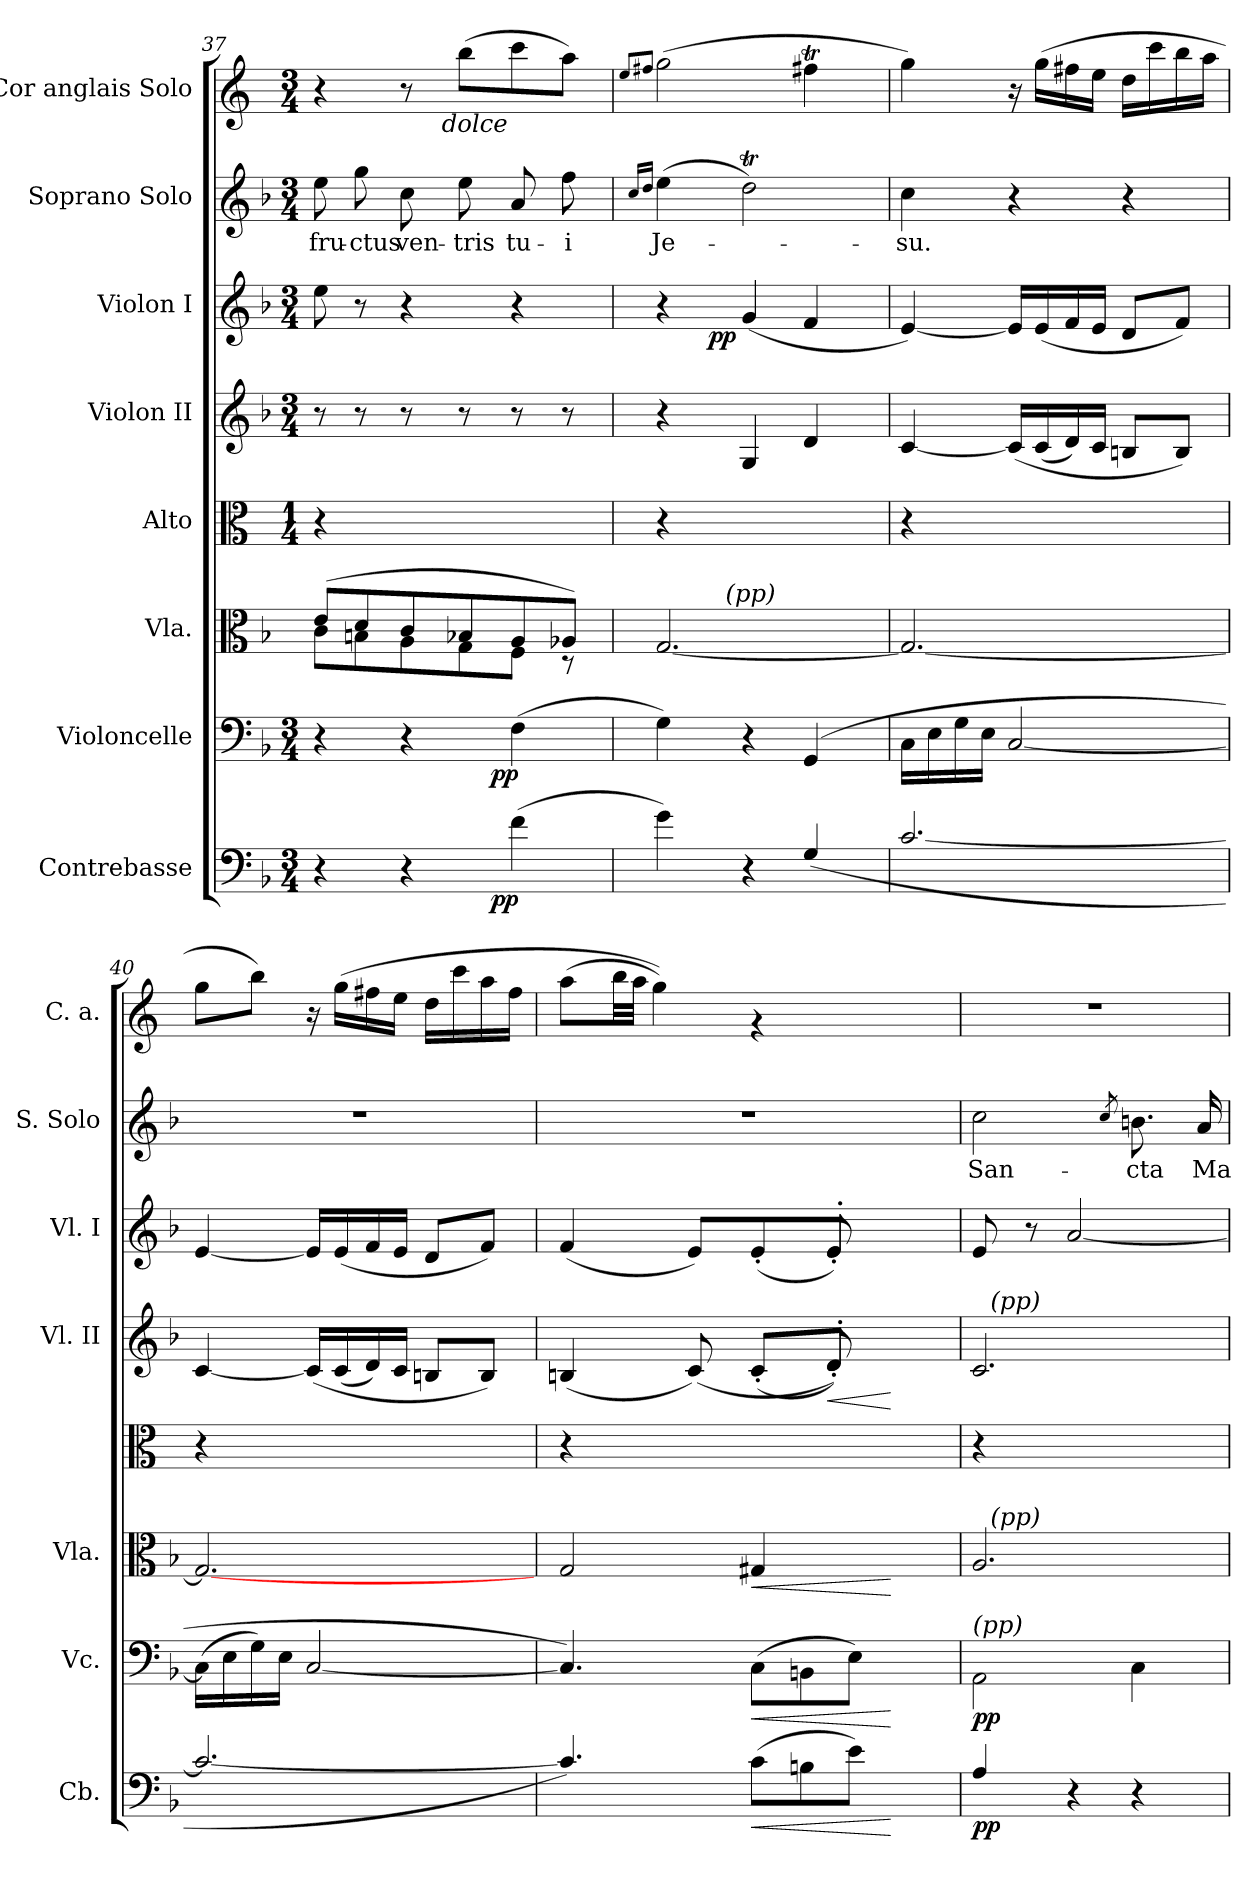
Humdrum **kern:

**kern	**dynam	**kern	**dynam	**kern	**dynam	**kern	**kern	**dynam	**kern	**dynam	**kern	**text	**kern
*part8	*part8	*part7	*part7	*part6	*part6	*part5	*part4	*part4	*part3	*part3	*part2	*part2	*part1
*staff8	*staff8	*staff7	*staff7	*staff6	*staff6	*staff5	*staff4	*staff4	*staff3	*staff3	*staff2	*staff2	*staff1
*I"Contrebasse	*	*I"Violoncelle	*	*I"Vla.	*	*I"Alto	*I"Violon II	*	*I"Violon I	*	*I"Soprano Solo	*	*I"Cor anglais Solo
*I'Cb.	*	*I'Vc.	*	*I'Vla.	*	*	*I'Vl. II	*	*I'Vl. I	*	*I'S. Solo	*	*I'C. a.
!!LO:LB:g=z
*clefF4	*	*clefF4	*	*clefC3	*	*clefC3	*clefG2	*	*clefG2	*	*clefG2	*	*clefG2
*ITrd7c12	*	*	*	*	*	*ITrd-3c-5	*	*	*	*	*	*	*ITrd-3c-5
*k[b-]	*	*k[b-]	*	*k[b-]	*	*k[b-]	*k[b-]	*	*k[b-]	*	*k[b-]	*	*k[b-]
*F:	*	*F:	*	*F:	*	*F:	*F:	*	*F:	*	*F:	*	*F:
*M3/4	*	*M3/4	*	*	*	*M1/4	*M3/4	*	*M3/4	*	*M3/4	*	*M3/4
=37	=37	=37	=37	=37	=37	=37	=37	=37	=37	=37	=37	=37	=37
*	*	*	*	*^	*	*	*	*	*	*	*	*	*
!	!	!	!	!	!	!	!	!	!	!	!	!	!LO:LY:b	!
*^	*	*^	*	*	*	*	*	*	*	*	*	*	*	*^
4r	3ryy	.	4r	3ryy	.	(>8e/L	8c\L	.	4r	8r	.	8ee\	.	8ee\	fru-	4r	4ryy
!	!	!	!	!	!	!	!	!	!	!	!	!	!	!	!LO:LY:b	!	!
.	.	.	.	.	.	8d/	8Bn\	.	.	8r	.	8r	.	8gg\	-ctus	.	.
!	!	!	!	!	!	!	!	!	!	!	!	!	!	!	!LO:LY:b	!	!
4r	.	.	4r	.	.	8c/	8A\	.	2ryy	8r	.	4r	.	8cc\	ven-	8r	16.ryy
.	12.ryy	.	.	12.ryy	.	.	.	.	.	.	.	.	.	.	.	.	.
!	!	!	!	!	!	!	!	!	!	!	!	!	!	!	!	!	!LO:TX:b:i:t=dolce
.	.	.	.	.	.	.	.	.	.	.	.	.	.	.	.	.	4ryy
!	!	!	!	!	!	!	!	!	!	!	!	!	!	!	!LO:LY:b	!	!
.	.	.	.	.	.	8B-X/	8G\	.	.	8r	.	.	.	8ee\	-tris	(>8eee\L	.
!	!	!LO:DY:b	!	!	!LO:DY:b	!	!	!	!	!	!	!	!	!	!	!	!
.	6..ryy	pp	.	6..ryy	pp	.	.	.	.	.	.	.	.	.	.	.	.
!	!	!	!	!	!	!	!	!	!	!	!	!	!	!	!LO:LY:b	!	!
(>4F\	.	.	(>4F\	.	.	8A/	8F\J	.	.	8r	.	4r	.	8a/	tu-	8fff\	.
.	.	.	.	.	.	.	.	.	.	.	.	.	.	.	.	.	8ryy
!	!	!	!	!	!	!	!	!	!	!	!	!	!	!	!LO:LY:b	!	!
.	.	.	.	.	.	8A-X/J)	8rD	.	.	8r	.	.	.	8ff\	-i	8ddd\J)	.
.	.	.	.	.	.	.	.	.	.	.	.	.	.	.	.	.	32ryy
*v	*v	*	*	*	*	*	*	*	*	*	*	*	*	*	*	*	*
*	*	*v	*v	*	*	*	*	*	*	*	*	*	*	*	*	*
=38	=38	=38	=38	=38	=38	=38	=38	=38	=38	=38	=38	=38	=38	=38	=38
*	*	*	*	*	*	*	*	*	*	*	*	*^	*	*	*
.	.	.	.	.	.	.	.	.	.	.	.	.	16qcc/LL	.	.	8qaa/L
.	.	.	.	.	.	.	.	.	.	.	.	.	16qdd/JJ	.	.	8qbb/J
!	!	!	!	!	!	!	!	!	!	!	!	!	!	!LO:LY:b	!	!
*	*	*	*	*	*	*	*	*	*	*^	*	*	*	*	*	*
4G\)	.	4G\)	.	[<2.G/	8..ryy	.	4r	4r	.	4r	8.ryy	.	(>4ee\	2.ryy	Je-	(>2ccc\	2.ryy
!	!	!	!	!	!	!	!	!	!	!	!	!LO:DY:b	!	!	!	!	!
.	.	.	.	.	.	.	.	.	.	.	2ryy	pp	.	.	.	.	.
!	!	!	!	!	!LO:TX:a:i:t=(pp)	!	!	!	!	!	!	!	!	!	!	!	!
.	.	.	.	.	2ryy	.	.	.	.	.	.	.	.	.	.	.	.
4r	.	4r	.	.	.	.	2ryy	4G/	.	(<4g/	.	.	2ddT\)	.	.	.	.
(<4GG/	.	(4GG/	.	.	.	.	.	4d/	.	4f/	.	.	.	.	.	4bbnt\	.
.	.	.	.	.	.	.	.	.	.	.	16ryy	.	.	.	.	.	.
.	.	.	.	.	32ryy	.	.	.	.	.	.	.	.	.	.	.	.
=39	=39	=39	=39	=39	=39	=39	=39	=39	=39	=39	=39	=39	=39	=39	=39	=39	=39
!	!	!	!	!	!	!	!	!	!	!	!	!	!	!	!LO:LY:b	!	!
*	*	*	*	*	*	*	*	*	*	*v	*v	*	*	*	*	*v	*v
*	*	*	*	*v	*v	*	*	*	*	*	*	*v	*v	*	*
[<2.C/	.	16C\LL	.	2.G/_	.	4r	[<4c/	.	[<4e/)	.	4cc\	-su.	4ccc\)
.	.	16E\	.	.	.	.	.	.	.	.	.	.	.
.	.	16G\	.	.	.	.	.	.	.	.	.	.	.
.	.	16E\JJ	.	.	.	.	.	.	.	.	.	.	.
.	.	[<2C/	.	.	.	2ryy	(>16c/LL]	.	16e/LL]	.	4r	.	16ra
.	.	.	.	.	.	.	(<16c/	.	(<16e/	.	.	.	(>16ccc\LL
.	.	.	.	.	.	.	16d/)	.	16f/	.	.	.	16bbn\
.	.	.	.	.	.	.	16c/JJ	.	16e/JJ	.	.	.	16aa\JJ
.	.	.	.	.	.	.	8Bn/L	.	8d/L	.	4r	.	16gg\LL
.	.	.	.	.	.	.	.	.	.	.	.	.	16fff\
.	.	.	.	.	.	.	8B/J)	.	8f/J)	.	.	.	16eee\
.	.	.	.	.	.	.	.	.	.	.	.	.	16ddd\JJ
=40	=40	=40	=40	=40	=40	=40	=40	=40	=40	=40	=40	=40	=40
!	!	!	!	!	!	!	!	!	!	!	!LO:N:vis=1	!	!
2.C/_	.	(>16C\LL]	.	2.G/_	.	4r	[<4c/	.	[<4e/	.	2.r	.	8ccc\L
.	.	16E\	.	.	.	.	.	.	.	.	.	.	.
.	.	16G\)	.	.	.	.	.	.	.	.	.	.	8eee\J)
.	.	16E\JJ	.	.	.	.	.	.	.	.	.	.	.
.	.	[<2C/	.	.	.	2ryy	(>16c/LL]	.	16e/LL]	.	.	.	16ra
.	.	.	.	.	.	.	(<16c/	.	(<16e/	.	.	.	(>16ccc\LL
.	.	.	.	.	.	.	16d/)	.	16f/	.	.	.	16bbn\
.	.	.	.	.	.	.	16c/JJ	.	16e/JJ	.	.	.	16aa\JJ
.	.	.	.	.	.	.	8Bn/L	.	8d/L	.	.	.	16gg\LL
.	.	.	.	.	.	.	.	.	.	.	.	.	16fff\
.	.	.	.	.	.	.	8B/J)	.	8f/J)	.	.	.	16ddd\
.	.	.	.	.	.	.	.	.	.	.	.	.	16bb\JJ
=41	=41	=41	=41	=41	=41	=41	=41	=41	=41	=41	=41	=41	=41
*	*	*	*	*^	*	*	*^	*	*^	*	*	*	*^
*	*	*	*	*	*^	*	*	*	*^	*	*	*	*	*	*	*	*^
4.C/])	.	4.C/])	.	4ryy	2G/	4.ryy	.	4r	(<4Bn/	4.ryy	2ryy	.	(<4f/	2ryy	.	2.r	.	16.ryy	(>8ddd\L	4.ryy
.	.	.	.	.	.	.	.	.	.	.	.	.	.	.	.	.	.	8ryy	.	.
.	.	.	.	.	.	.	.	.	.	.	.	.	.	.	.	.	.	.	32eee\LL	.
.	.	.	.	.	.	.	.	.	.	.	.	.	.	.	.	.	.	.	32ddd\JJJ	.
.	.	.	.	.	.	.	.	.	.	.	.	.	.	.	.	.	.	.	4ccc\))	.
.	.	.	.	.	.	.	.	.	.	.	.	.	.	.	.	.	.	2ryy	.	.
.	.	.	.	16ryy	.	.	.	2ryy	(>8c/)	.	.	.	8e/L)	.	.	.	.	.	.	.
.	.	.	.	32ryy	.	.	.	.	.	.	.	.	.	.	.	.	.	.	.	.
.	.	.	.	16ryy	.	.	.	.	.	.	.	.	.	.	.	.	.	.	.	.
*Xtuplet	*	*	*	*	*	*	*	*	*	*	*	*	*	*	*	*	*	*	*	*
!	!LO:HP:b	!	!	!	!	!	!	!	!	!	!	!	!	!	!	!	!	!	!	!
*	*	*Xtuplet	*	*	*	*	*	*	*	*	*	*	*	*	*	*	*	*	*	*
!	!	!	!LO:HP:b	!	!	!	!LO:HP:b	!	!	!	!	!	!	!	!	!	!	!	!	!
(>12C\L	<	(>12C\L	<	.	.	4G#X/	<	.	32ryy	(<8c'>/L	.	.	(<8e'>/	.	.	.	.	.	.	4r
.	.	.	.	4ryy	.	.	.	.	16ryy	.	.	.	.	.	.	.	.	.	.	.
.	.	.	.	.	.	.	.	.	.	.	.	.	.	.	.	.	.	.	8ryy	.
12BBn\	.	12BBn\	.	.	.	.	.	.	.	.	.	.	.	.	.	.	.	.	.	.
.	.	.	.	.	.	.	.	.	4ryy	.	.	.	.	.	.	.	.	.	.	.
!	!	!	!	!	!	!	!	!	!	!	!	!LO:HP:b	!	!	!	!	!	!	!	!
.	.	.	.	.	16ryy	.	.	.	.	8d'>/J)	8d'</)	<	8e'>/J	8e'>/)	.	.	.	.	.	.
12E\J)	.	12E\J)	.	.	.	.	.	.	.	.	.	.	.	.	.	.	.	.	.	.
.	.	.	.	.	8.ryy	.	.	.	.	.	.	.	.	.	.	.	.	.	8.ryy	.
8ryy	[	8ryy	[	.	.	16ryy	[	.	.	16ryy	16ryy	[	8ryy	8ryy	.	.	.	.	.	8ryy
.	.	.	.	16.ryy	.	.	.	.	.	.	.	.	.	.	.	.	.	.	.	.
.	.	.	.	.	.	16ryy	.	.	.	16ryy	16ryy	.	.	.	.	.	.	.	.	.
.	.	.	.	.	.	.	.	.	32ryy	.	.	.	.	.	.	.	.	32ryy	.	.
*	*	*	*	*	*	*	*	*	*v	*v	*v	*	*	*	*	*	*	*v	*v	*v
*	*	*	*	*v	*v	*v	*	*	*	*	*v	*v	*	*	*	*
!!LO:PB:g=z
=42	=42	=42	=42	=42	=42	=42	=42	=42	=42	=42	=42	=42	=42
!	!	!LO:TX:a:i:t=(pp)	!	!	!	!	!	!	!	!	!	!	!
!	!LO:DY:b	!	!LO:DY:b	!	!	!	!	!	!	!	!	!LO:LY:b	!LO:N:vis=1
*	*	*	*	*^	*	*	*^	*	*	*	*	*	*
4AA/	pp	2AA\	pp	2.A/	32ryy	.	4r	2.c/	32ryy	.	8e/	.	2cc\	San-	2.r
!	!	!	!	!	!	!	!	!	!LO:TX:a:i:t=(pp)	!	!	!	!	!	!
!	!	!	!	!	!LO:TX:a:i:t=(pp)	!	!	!	!	!	!	!	!	!	!
.	.	.	.	.	2ryy	.	.	.	2ryy	.	.	.	.	.	.
.	.	.	.	.	.	.	.	.	.	.	8r	.	.	.	.
4r	.	.	.	.	.	.	2ryy	.	.	.	[<2a/	.	.	.	.
.	.	.	.	.	.	.	.	.	.	.	.	.	8qcc/	.	.
!	!	!	!	!	!	!	!	!	!	!	!	!	!	!LO:LY:b	!
4r	.	4C\	.	.	.	.	.	.	.	.	.	.	8.bn\	-cta	.
.	.	.	.	.	8..ryy	.	.	.	8..ryy	.	.	.	.	.	.
!	!	!	!	!	!	!	!	!	!	!	!	!	!	!LO:LY:b	!
.	.	.	.	.	.	.	.	.	.	.	.	.	16a/	Ma-	.
*	*	*	*	*v	*v	*	*	*v	*v	*	*	*	*	*	*
=	=	=	=	=	=	=	=	=	=	=	=	=	=
*-	*-	*-	*-	*-	*-	*-	*-	*-	*-	*-	*-	*-	*-
